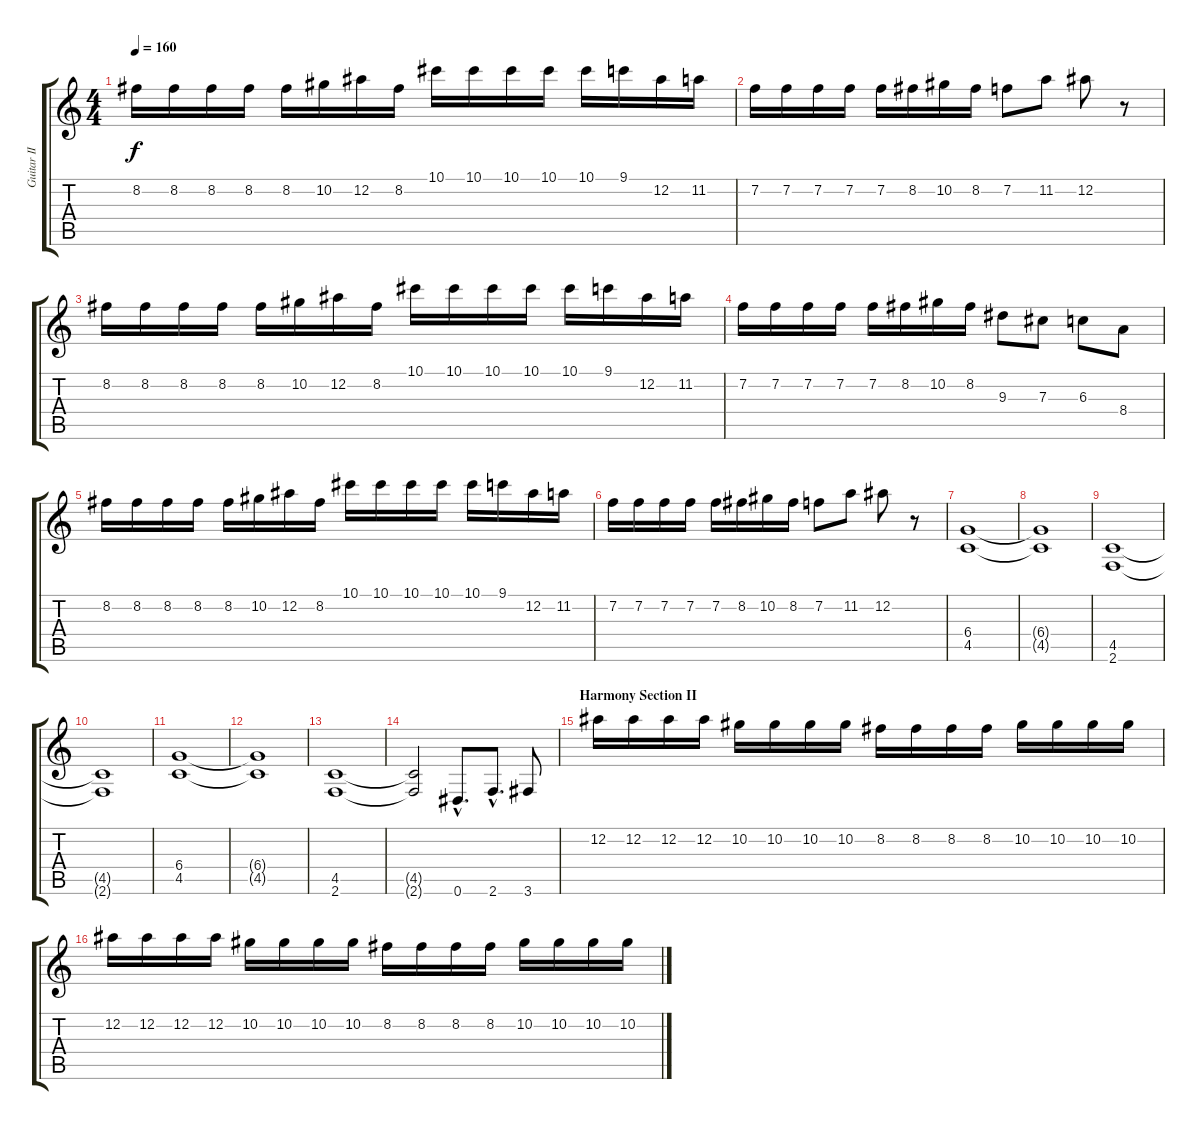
\track ("Guitar II" "Guitar II") {instrument distortionguitar}
\staff {score tabs}
\tuning (Eb4 Bb3 Gb3 Db3 Ab2 Eb2) {hide}
\ts (4 4)
\tempo 160
\clef g2
\ks c
8.2.16{dy f} 8.2.16 8.2.16 8.2.16 8.2.16 10.2.16 12.2.16 8.2.16 10.1.16 10.1.16 10.1.16 10.1.16 10.1.16 9.1.16 12.2.16 11.2.16 |
7.2.16 7.2.16 7.2.16 7.2.16 7.2.16 8.2.16 10.2.16 8.2.16 7.2.8 11.2.8 12.2.8 r.8 |
8.2.16 8.2.16 8.2.16 8.2.16 8.2.16 10.2.16 12.2.16 8.2.16 10.1.16 10.1.16 10.1.16 10.1.16 10.1.16 9.1.16 12.2.16 11.2.16 |
7.2.16 7.2.16 7.2.16 7.2.16 7.2.16 8.2.16 10.2.16 8.2.16 9.3.8 7.3.8 6.3.8 8.4.8 |
8.2.16 8.2.16 8.2.16 8.2.16 8.2.16 10.2.16 12.2.16 8.2.16 10.1.16 10.1.16 10.1.16 10.1.16 10.1.16 9.1.16 12.2.16 11.2.16 |
7.2.16 7.2.16 7.2.16 7.2.16 7.2.16 8.2.16 10.2.16 8.2.16 7.2.8 11.2.8 12.2.8 r.8 |
\section ("" "")
(6.4 4.5).1{volume 13} |
(6.4{t} 4.5{t}).1 |
(4.5 2.6).1 |
(4.5{t} 2.6{t}).1 |
(6.4 4.5).1 |
(6.4{t} 4.5{t}).1 |
(4.5 2.6).1 |
(4.5{t} 2.6{t}).2 0.6{hac}.8{d} 2.6{hac}.8{d} 3.6.8 |
\section ("" "Harmony Section II")
12.2.16{volume 16} 12.2.16 12.2.16 12.2.16 10.2.16 10.2.16 10.2.16 10.2.16 8.2.16 8.2.16 8.2.16 8.2.16 10.2.16 10.2.16 10.2.16 10.2.16 |
12.2.16 12.2.16 12.2.16 12.2.16 10.2.16 10.2.16 10.2.16 10.2.16 8.2.16 8.2.16 8.2.16 8.2.16 10.2.16 10.2.16 10.2.16 10.2.16
